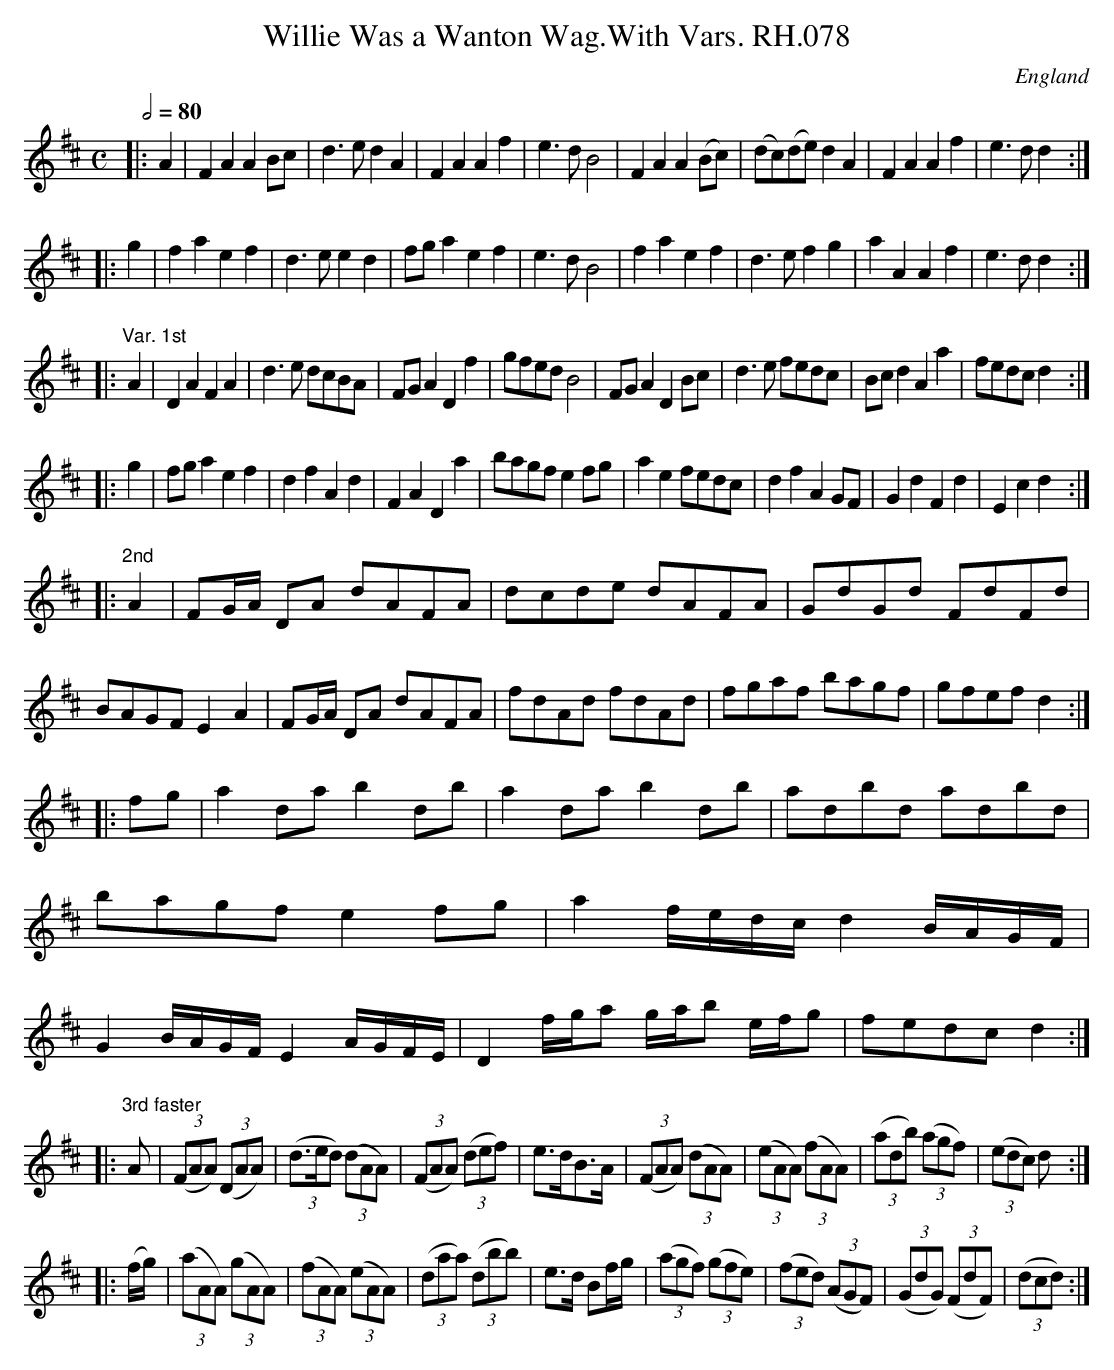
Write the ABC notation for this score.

X:1
T:Willie Was a Wanton Wag.With Vars. RH.078
O:England
M:C
L:1/8
Q:1/2=80
K:D
|:A2|F2A2 A2Bc|d3e d2A2|F2A2 A2f2|e3d B4|\
F2A2A2(Bc)|(dc)(de)d2A2|F2A2A2f2|e3dd2:|
|:g2|f2a2 e2f2|d3e e2d2|fga2 e2f2|e3d B4|\
f2a2 e2f2|d3e f2g2|a2A2 A2f2|e3d d2:|
|:"Var. 1st"A2|D2A2 F2A2|d3e dcBA|FGA2 D2f2|gfed B4|\
FGA2 D2Bc|d3e fedc|Bcd2 A2a2|fedc d2:|
|:g2|fga2 e2f2|d2f2 A2d2|F2A2 D2a2|bagf e2fg|\
a2e2 fedc|d2f2 A2GF|G2d2 F2d2|E2c2 d2:|
|:"2nd"A2|FG/A/ DA dAFA|dcde dAFA|\
GdGd FdFd|BAGF E2A2|\
FG/A/ DA dAFA|fdAd fdAd|fgaf bagf|gfefd2:|
|:fg|a2dab2db|a2dab2db|adbd adbd|bagf e2fg|\
a2f/e/d/c/ d2B/A/G/F/|G2B/A/G/F/ E2A/G/F/E/|\
D2f/g/a g/a/b e/f/g|fedc d2:|
|:"3rd faster"A|((3FAA) ((3DAA)|((3d>ed) ((3dAA)|\
((3FAA) ((3def)|e>dB>A|\
((3FAA) ((3dAA)|((3eAA) ((3fAA)|\
((3adb) ((3agf)|((3edc) d:|
|:(f/g/)|((3aAA) ((3gAA)|((3fAA) ((3eAA)|\
((3daa) ((3dbb)|e>d Bf/g/|((3agf) ((3gfe)|\
((3fed) ((3AGF)|((3GdG) ((3FdF)|((3dcd):|
